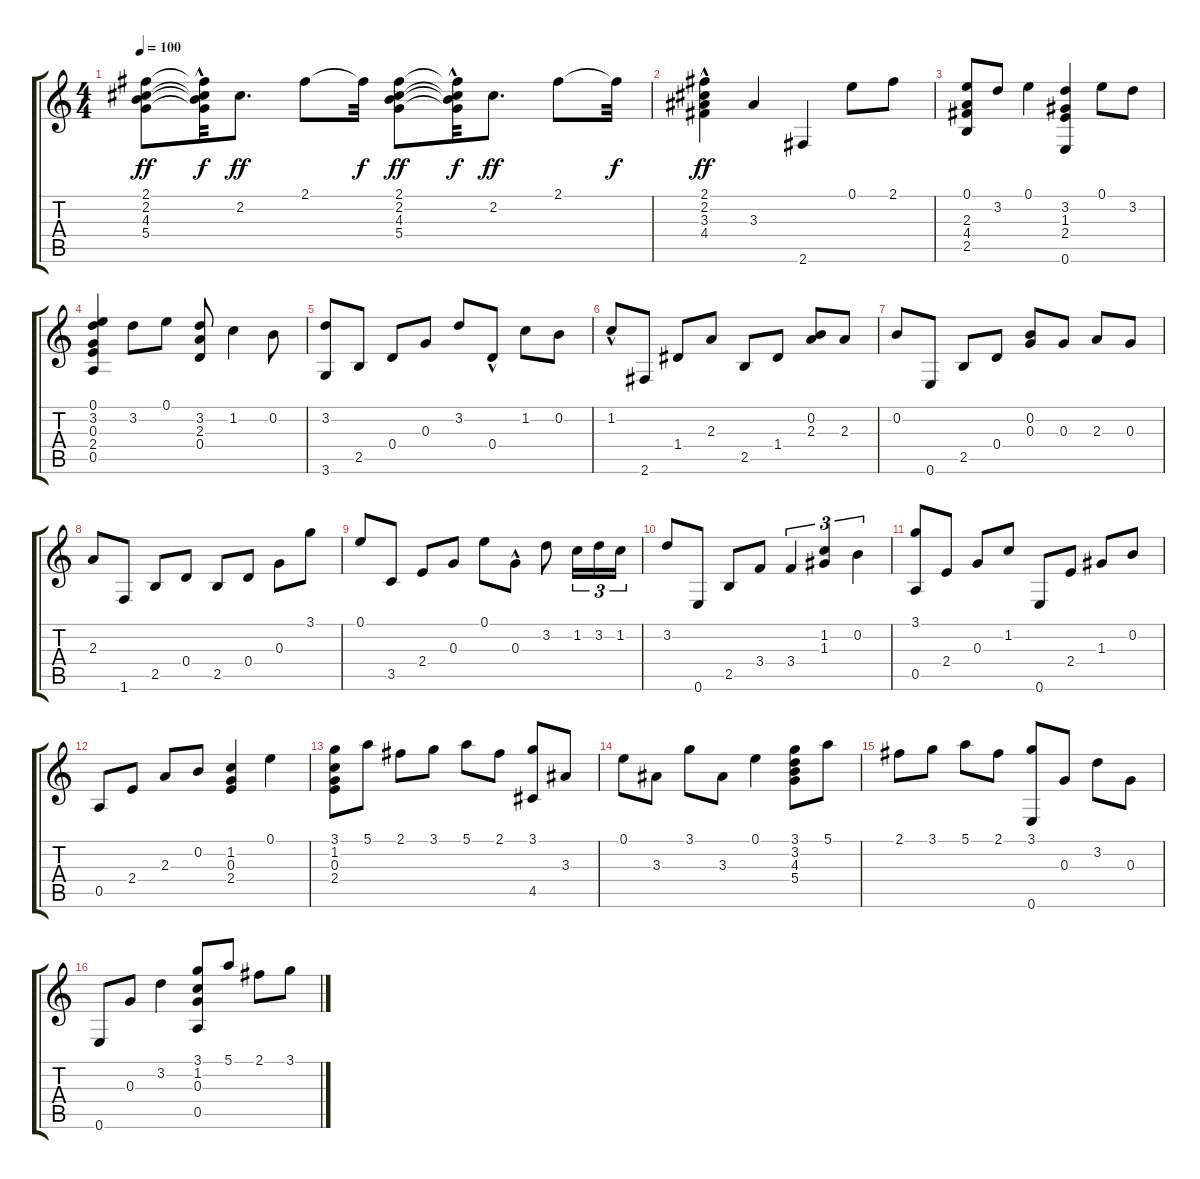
\track "" {instrument acousticguitarnylon}
\staff {score tabs}
\tuning (E4 B3 G3 D3 A2 E2) {hide}
\ts (4 4)
\tempo 100
\clef g2
\ks c
(2.1 2.2 4.3 5.4).8{dy ff} (2.1{hac t} 2.2{t} 4.3{t} 5.4{t}).32{dy f} 2.2.8{d dy ff} 2.1.8 2.1{t}.32{dy f} (2.1 2.2 4.3 5.4).8{dy ff} (2.1{hac t} 2.2{t} 4.3{t} 5.4{t}).32{dy f} 2.2.8{d dy ff} 2.1.8 2.1{t}.32{dy f} |
(2.1{hac} 2.2 3.3 4.4).4{dy ff} 3.3.4 2.6.4 0.1.8 2.1.8 |
(0.1 2.3 4.4 2.5).8 3.2.8 0.1.4 (3.2 1.3 2.4 0.6).4 0.1.8 3.2.8 |
(0.1 3.2 0.3 2.4 0.5).4 3.2.8 0.1.8 (3.2 2.3 0.4).8 1.2.4 0.2.8 |
(3.2 3.6).8 2.5.8 0.4.8 0.3.8 3.2.8 0.4{hac}.8 1.2.8 0.2.8 |
1.2{hac}.8 2.6.8 1.4.8 2.3.8 2.5.8 1.4.8 (0.2 2.3).8 2.3.8 |
0.2.8 0.6.8 2.5.8 0.4.8 (0.2 0.3).8 0.3.8 2.3.8 0.3.8 |
2.3.8 1.6.8 2.5.8 0.4.8 2.5.8 0.4.8 0.3.8 3.1.8 |
0.1.8 3.5.8 2.4.8 0.3.8 0.1.8 0.3{hac}.8 3.2.8 1.2.16{tu (3 2)} 3.2.16{tu (3 2)} 1.2.16{tu (3 2)} |
3.2.8 0.6.8 2.5.8 3.4.8 3.4.4{tu (3 2)} (1.2 1.3).4{tu (3 2)} 0.2.4{tu (3 2)} |
(3.1 0.5).8 2.4.8 0.3.8 1.2.8 0.6.8 2.4.8 1.3.8 0.2.8 |
0.5.8 2.4.8 2.3.8 0.2.8 (1.2 0.3 2.4).4 0.1.4 |
(3.1 1.2 0.3 2.4).8 5.1.8 2.1.8 3.1.8 5.1.8 2.1.8 (3.1 4.5).8 3.3.8 |
0.1.8 3.3.8 3.1.8 3.3.8 0.1.4 (3.1 3.2 4.3 5.4).8 5.1.8 |
2.1.8 3.1.8 5.1.8 2.1.8 (3.1 0.6).8 0.3.8 3.2.8 0.3.8 |
0.6.8 0.3.8 3.2.4 (3.1 1.2 0.3 0.5).8 5.1.8 2.1.8 3.1.8
